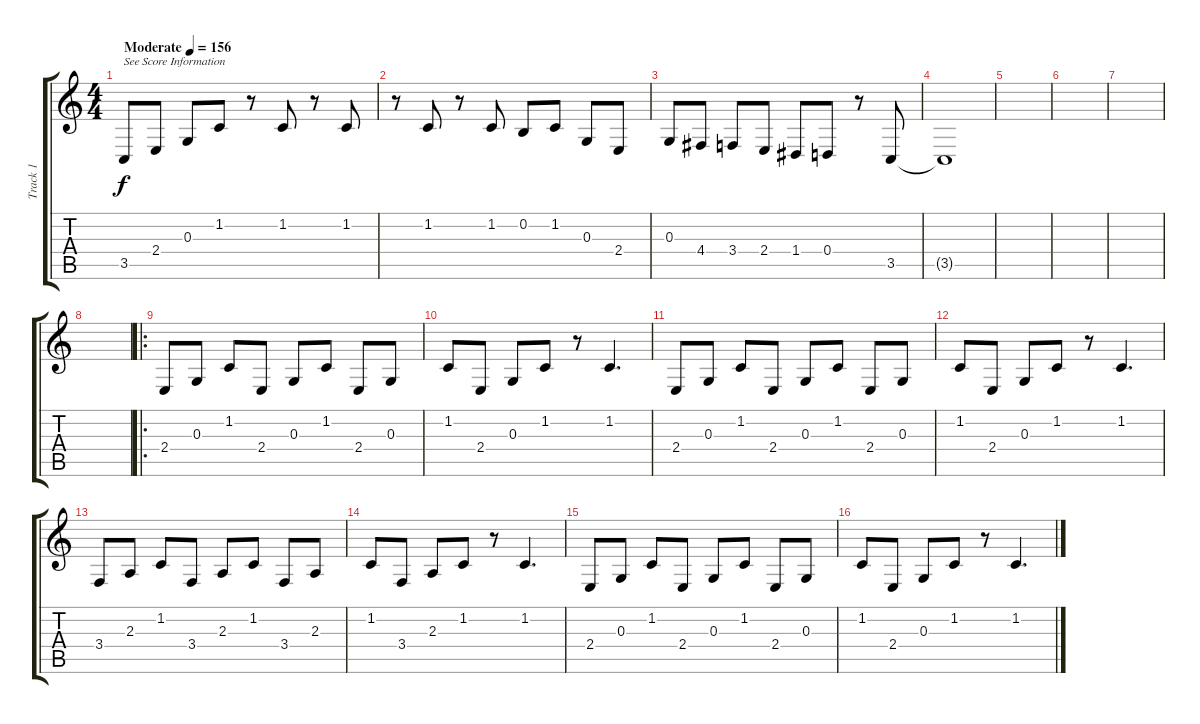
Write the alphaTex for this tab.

\track ("Track 1" "Track 1") {instrument acousticgrandpiano}
\staff {score tabs}
\tuning (E4 B3 G3 D3 A2 E2) {hide}
\ts (4 4)
\tempo (156 "Moderate")
\clef g2
\ks c
3.5.8{txt "See Score Information" dy f instrument acousticgrandpiano} 2.4.8 0.3.8 1.2.8 r.8 1.2.8 r.8 1.2.8 |
r.8 1.2.8 r.8 1.2.8 0.2.8 1.2.8 0.3.8 2.4.8 |
0.3.8 4.4.8 3.4.8 2.4.8 1.4.8 0.4.8 r.8 3.5.8 |
3.5{t}.1 |
|
|
|
|
\ro
2.4.8 0.3.8 1.2.8 2.4.8 0.3.8 1.2.8 2.4.8 0.3.8 |
1.2.8 2.4.8 0.3.8 1.2.8 r.8 1.2.4{d} |
2.4.8 0.3.8 1.2.8 2.4.8 0.3.8 1.2.8 2.4.8 0.3.8 |
1.2.8 2.4.8 0.3.8 1.2.8 r.8 1.2.4{d} |
3.4.8 2.3.8 1.2.8 3.4.8 2.3.8 1.2.8 3.4.8 2.3.8 |
1.2.8 3.4.8 2.3.8 1.2.8 r.8 1.2.4{d} |
2.4.8 0.3.8 1.2.8 2.4.8 0.3.8 1.2.8 2.4.8 0.3.8 |
1.2.8 2.4.8 0.3.8 1.2.8 r.8 1.2.4{d}
